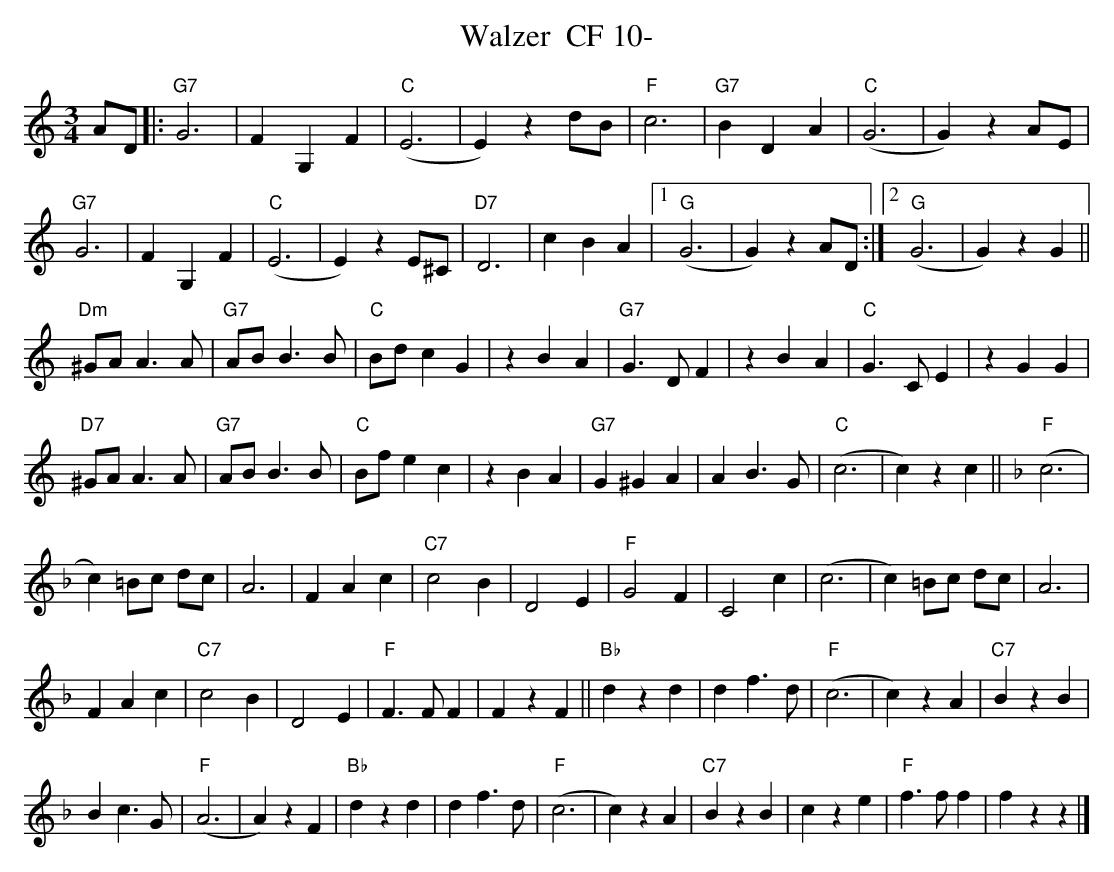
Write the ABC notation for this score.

X:1
T:Walzer  CF 10-
M:3/4
L:1/4
K:Cmaj%%MIDI gchordon
A/2D/2 |: "G7"G3 | FG,F | "C"(E3 | E)zd/2B/2 | "F"c3 | "G7"BDA | "C"(G3 | G)zA/2E/2 |
"G7"G3 | FG,F | "C"(E3 | E) zE/2^C/2 | "D7"D3 | cBA |1 "G"(G3 | G)zA/2D/2 :|2 "G"(G3 | G)zG ||
"Dm"^G/2A/2A>A | "G7"A/2B/2B>B | "C"B/2d/2cG | zBA | "G7"G>DF | zBA | "C"G>CE | zGG |
"D7"^G/2A/2A>A | "G7"A/2B/2B>B | "C"B/2f/2ec | zBA | "G7"G^GA | AB>G | "C"(c3 | c)zc || [K:Fmaj] "F"(c3 |
c)=B/2c/2 d/2c/2 | A3 | FAc | "C7"c2B | D2E | "F"G2F | C2c | (c3 | c)=B/2c/2 d/2c/2 | A3 |
FAc | "C7"c2B | D2E | "F"F>FF | FzF || "Bb"dzd | df>d | "F"(c3 | c)zA | "C7"BzB |
Bc>G | "F"(A3 | A)zF | "Bb"dzd | df>d | "F"(c3 | c)zA | "C7"BzB | cze | "F"f>ff | fzz |]
